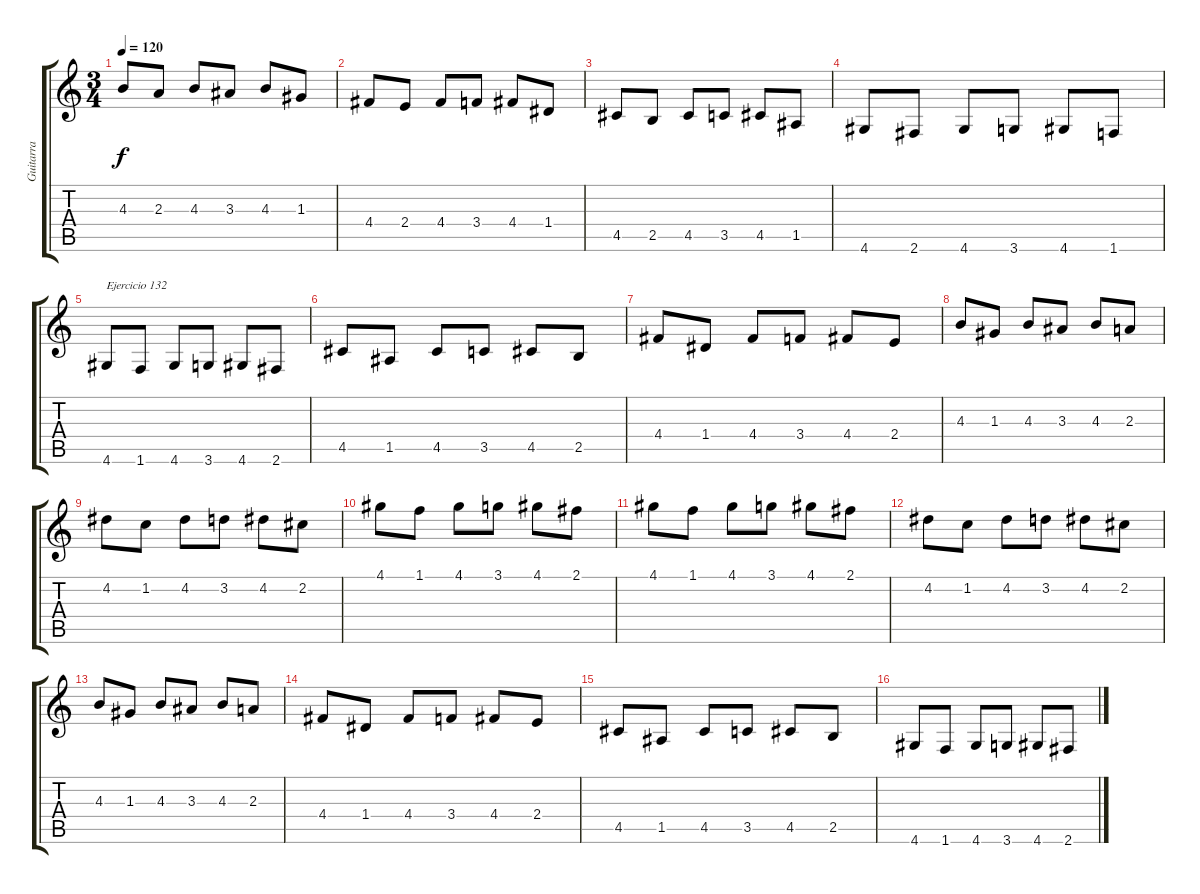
\track ("Guitarra" "Guitarra") {instrument acousticguitarnylon}
\staff {score tabs}
\tuning (E4 B3 G3 D3 A2 E2) {hide}
\ts (3 4)
\tempo 120
\clef g2
\ks c
4.3.8{dy f} 2.3.8 4.3.8 3.3.8 4.3.8 1.3.8 |
4.4.8 2.4.8 4.4.8 3.4.8 4.4.8 1.4.8 |
4.5.8 2.5.8 4.5.8 3.5.8 4.5.8 1.5.8 |
4.6.8 2.6.8 4.6.8 3.6.8 4.6.8 1.6.8 |
4.6.8{txt "Ejercicio 132"} 1.6.8 4.6.8 3.6.8 4.6.8 2.6.8 |
4.5.8 1.5.8 4.5.8 3.5.8 4.5.8 2.5.8 |
4.4.8 1.4.8 4.4.8 3.4.8 4.4.8 2.4.8 |
4.3.8 1.3.8 4.3.8 3.3.8 4.3.8 2.3.8 |
4.2.8 1.2.8 4.2.8 3.2.8 4.2.8 2.2.8 |
4.1.8 1.1.8 4.1.8 3.1.8 4.1.8 2.1.8 |
4.1.8 1.1.8 4.1.8 3.1.8 4.1.8 2.1.8 |
4.2.8 1.2.8 4.2.8 3.2.8 4.2.8 2.2.8 |
4.3.8 1.3.8 4.3.8 3.3.8 4.3.8 2.3.8 |
4.4.8 1.4.8 4.4.8 3.4.8 4.4.8 2.4.8 |
4.5.8 1.5.8 4.5.8 3.5.8 4.5.8 2.5.8 |
4.6.8 1.6.8 4.6.8 3.6.8 4.6.8 2.6.8
